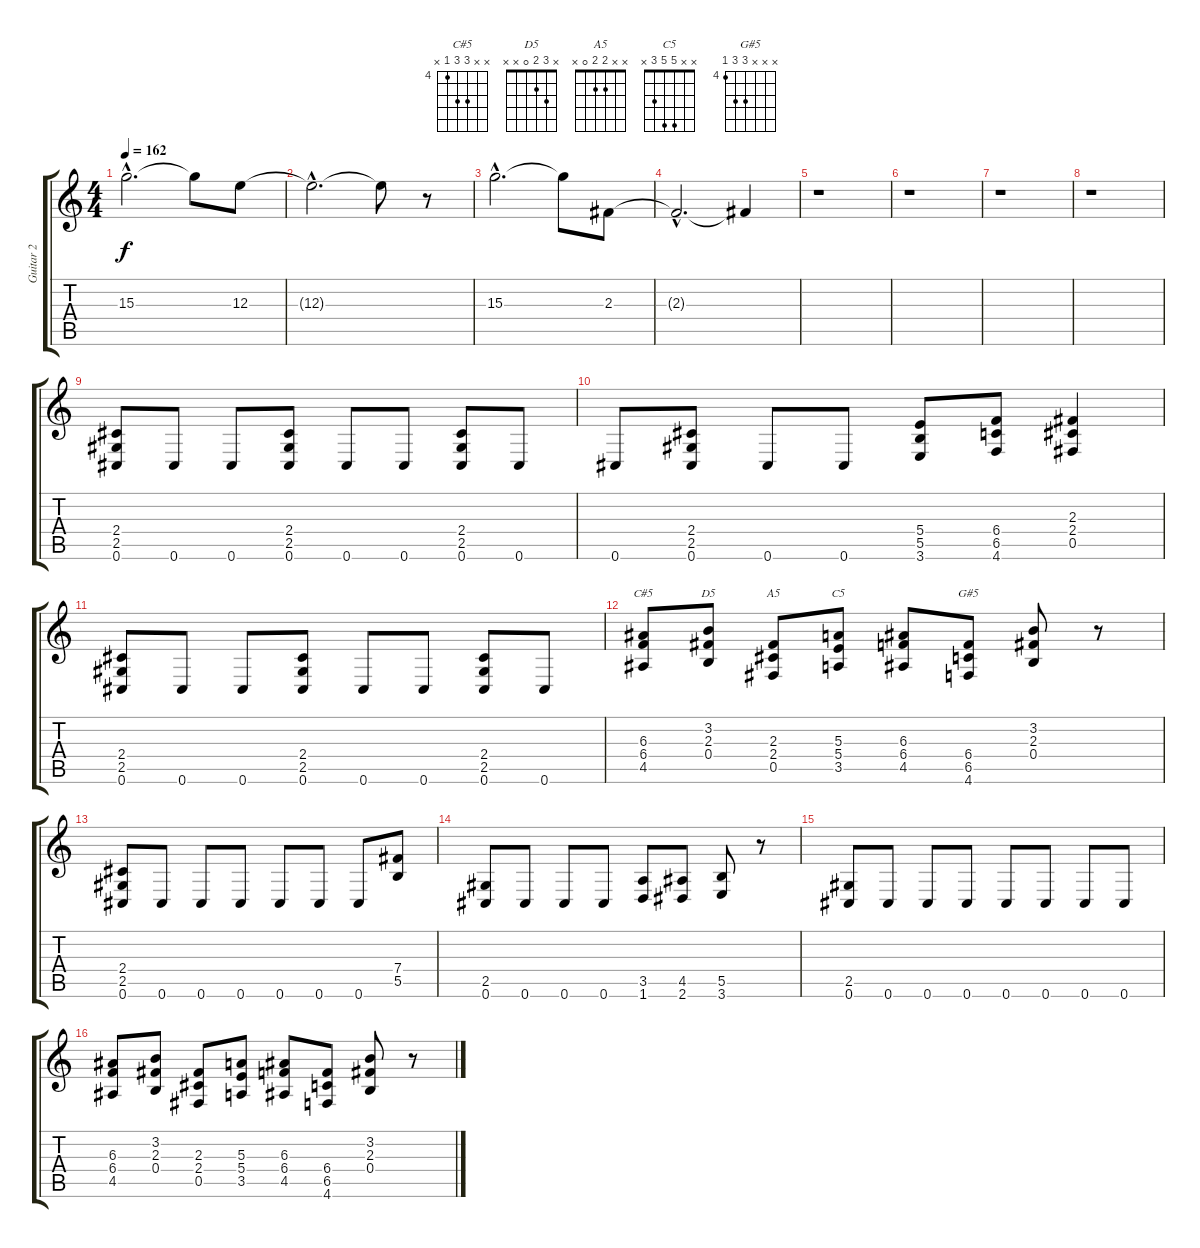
\track ("Guitar 2" "Guitar 2") {instrument distortionguitar}
\staff {score tabs}
\tuning (Db4 Ab3 E3 B2 Gb2 Db2) {hide}
\chord ("C#5" x x 6 6 4 x) {firstfret 4}
\chord ("D5" x 3 2 0 x x)
\chord ("A5" x x 2 2 0 x)
\chord ("C5" x x 5 5 3 x)
\chord ("G#5" x x x 6 6 4) {firstfret 4}
\ts (4 4)
\tempo 162
\clef g2
\ks c
15.3{hac}.2{d dy f} 15.3{t}.8 12.3.8 |
12.3{hac t}.2{d} 12.3{t}.8 r.8 |
15.3{hac}.2{d} 15.3{t}.8 2.3.8 |
2.3{hac t}.2{d} 2.3{t}.4 |
r.1 |
r.1 |
r.1 |
r.1 |
(2.4 2.5 0.6).8 0.6.8 0.6.8 (2.4 2.5 0.6).8 0.6.8 0.6.8 (2.4 2.5 0.6).8 0.6.8 |
0.6.8 (2.4 2.5 0.6).8 0.6.8 0.6.8 (5.4 5.5 3.6).8 (6.4 6.5 4.6).8 (2.3 2.4 0.5).4 |
(2.4 2.5 0.6).8 0.6.8 0.6.8 (2.4 2.5 0.6).8 0.6.8 0.6.8 (2.4 2.5 0.6).8 0.6.8 |
(6.3 6.4 4.5).8{ch "C#5"} (3.2 2.3 0.4).8{ch "D5"} (2.3 2.4 0.5).8{ch "A5"} (5.3 5.4 3.5).8{ch "C5"} (6.3 6.4 4.5).8 (6.4 6.5 4.6).8{ch "G#5"} (3.2 2.3 0.4).8 r.8 |
(2.4 2.5 0.6).8 0.6.8 0.6.8 0.6.8 0.6.8 0.6.8 0.6.8 (7.4 5.5).8 |
(2.5 0.6).8 0.6.8 0.6.8 0.6.8 (3.5 1.6).8 (4.5 2.6).8 (5.5 3.6).8 r.8 |
(2.5 0.6).8 0.6.8 0.6.8 0.6.8 0.6.8 0.6.8 0.6.8 0.6.8 |
(6.3 6.4 4.5).8 (3.2 2.3 0.4).8 (2.3 2.4 0.5).8 (5.3 5.4 3.5).8 (6.3 6.4 4.5).8 (6.4 6.5 4.6).8 (3.2 2.3 0.4).8 r.8
